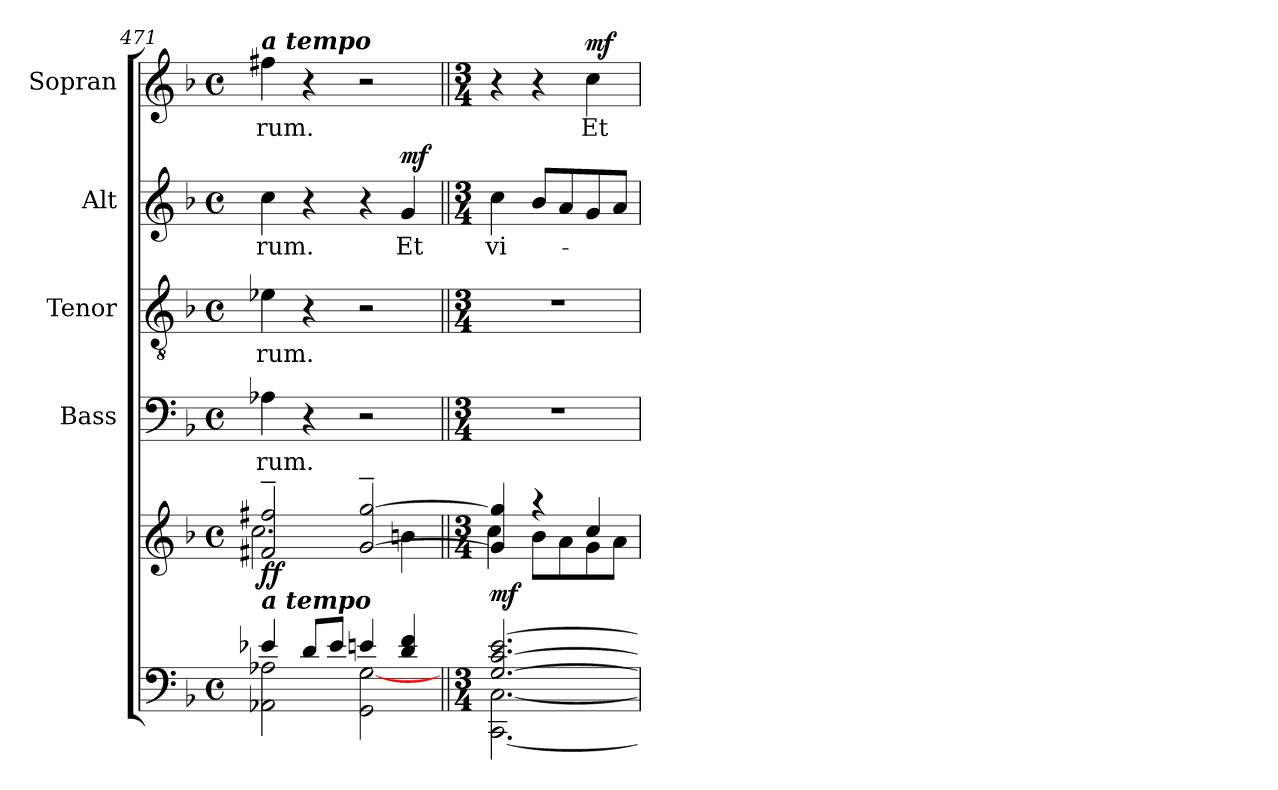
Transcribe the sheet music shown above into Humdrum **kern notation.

**kern	**kern	**dynam	**kern	**text	**kern	**text	**kern	**text	**dynam	**kern	**text	**dynam
*part5	*part5	*part5	*part4	*part4	*part3	*part3	*part2	*part2	*part2	*part1	*part1	*part1
*staff6	*staff5	*staff5/6	*staff4	*staff4	*staff3	*staff3	*staff2	*staff2	*staff2	*staff1	*staff1	*staff1
*	*	*	*I"Bass	*	*I"Tenor	*	*I"Alt	*	*	*I"Sopran	*	*
*	*	*	*I'B.	*	*I'T.	*	*I'A.	*	*	*I'S.	*	*
*clefF4	*clefG2	*	*clefF4	*	*clefGv2	*	*clefG2	*	*	*clefG2	*	*
*k[b-]	*k[b-]	*	*k[b-]	*	*k[b-]	*	*k[b-]	*	*	*k[b-]	*	*
*F:	*F:	*	*F:	*	*F:	*	*F:	*	*	*F:	*	*
*M4/4	*M4/4	*	*M4/4	*	*M4/4	*	*M4/4	*	*	*M4/4	*	*
*met(c)	*met(c)	*	*met(c)	*	*met(c)	*	*met(c)	*	*	*met(c)	*	*
=471	=471	=471	=471	=471	=471	=471	=471	=471	=471	=471	=471	=471
*^	*^	*	*	*	*	*	*	*	*	*	*	*
!	!	!	!	!	!	!	!	!	!	!	!	!LO:TX:a:Bi:t=a tempo	!	!
!	!	!LO:TX:b:Bi:t=a tempo	!	!	!	!	!	!	!	!	!	!	!	!
!	!	!	!	!LO:DY:b	!	!LO:LY:b	!	!LO:LY:b	!	!LO:LY:b	!	!	!LO:LY:b	!
4e-X/	2AA-X\ 2A-X\	2f#X/~> 2ff#X/~>	2.cc\	ff	4A-X\	-rum.	4e-X\	-rum.	4cc\	-rum.	.	4ff#X\	-rum.	.
8d/L	.	.	.	.	4r	.	4r	.	4r	.	.	4r	.	.
8e-/J	.	.	.	.	.	.	.	.	.	.	.	.	.	.
4en/	2GG\ [<2G\	[<2g/~> [>2gg/~>	.	.	2r	.	2r	.	4r	.	.	2r	.	.
!	!	!	!	!	!	!	!	!	!	!LO:LY:b	!LO:DY:a	!	!	!
4d/ 4f/	.	.	4bn\	.	.	.	.	.	4g/	Et	mf	.	.	.
=472||	=472||	=472||	=472||	=472||	=472||	=472||	=472||	=472||	=472||	=472||	=472||	=472||	=472||	=472||
*M3/4	*	*M3/4	*	*	*M3/4	*	*M3/4	*	*M3/4	*	*	*M3/4	*	*
!	!	!	!	!LO:DY:b	!	!	!	!	!	!LO:LY:b	!	!	!	!
[>2.G/ [>2.c/ [>2.e/	[<2.CC\ [<2.C\	4g/] 4gg/]	4cc\	mf	2.r	.	2.r	.	4cc\	vi-	.	4r	.	.
.	.	4raa	8b-\L	.	.	.	.	.	8b-/L	.	.	4r	.	.
.	.	.	8a\	.	.	.	.	.	8a/	.	.	.	.	.
!	!	!	!	!	!	!	!	!	!	!	!	!	!LO:LY:b	!LO:DY:a
.	.	4cc/	8g\	.	.	.	.	.	8g/	.	.	4cc\	Et	mf
.	.	.	8a\J	.	.	.	.	.	8a/J	.	.	.	.	.
*v	*v	*	*	*	*	*	*	*	*	*	*	*	*	*
*	*v	*v	*	*	*	*	*	*	*	*	*	*	*
=	=	=	=	=	=	=	=	=	=	=	=	=
*-	*-	*-	*-	*-	*-	*-	*-	*-	*-	*-	*-	*-
